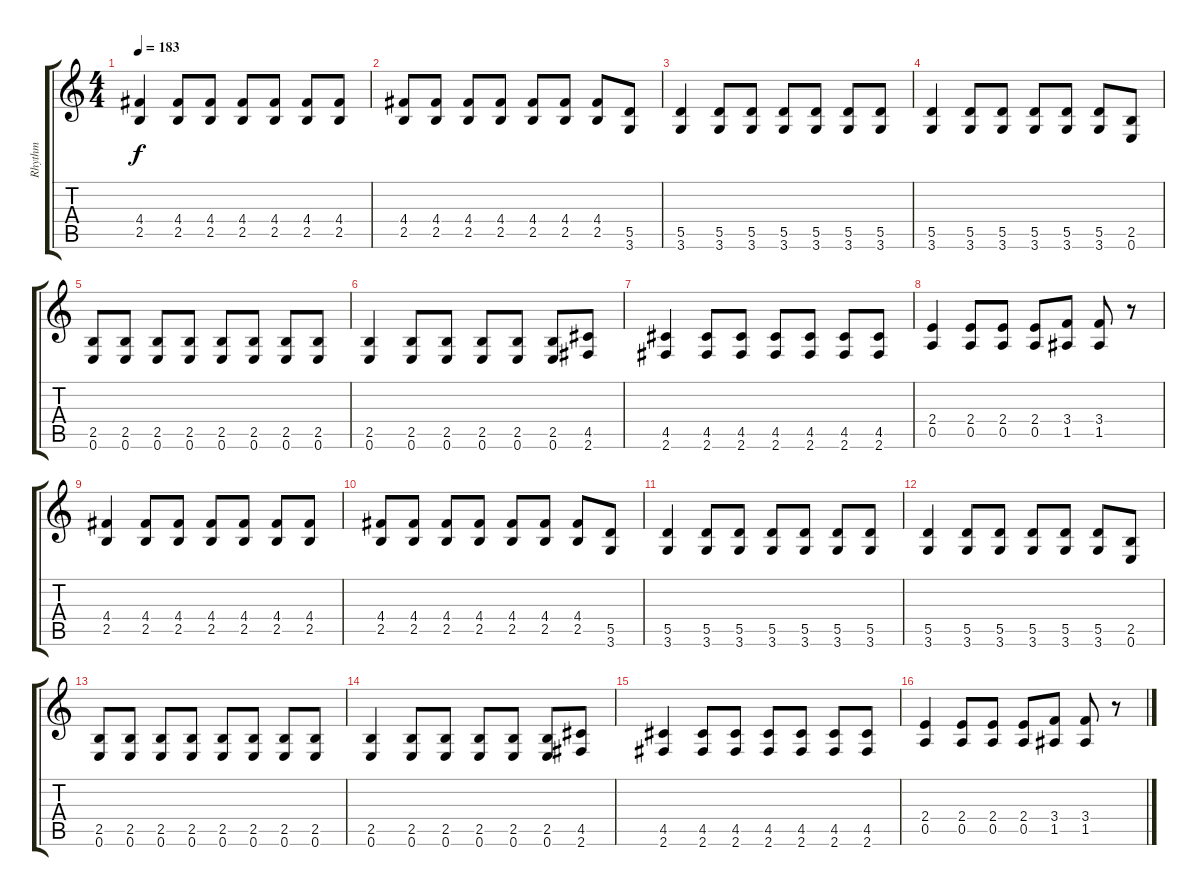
\track ("Rhythm" "Rhythm") {instrument overdrivenguitar}
\staff {score tabs}
\tuning (E4 B3 G3 D3 A2 E2) {hide}
\ts (4 4)
\tempo 183
\clef g2
\ks c
(4.4 2.5).4{dy f} (4.4 2.5).8 (4.4 2.5).8 (4.4 2.5).8 (4.4 2.5).8 (4.4 2.5).8 (4.4 2.5).8 |
(4.4 2.5).8 (4.4 2.5).8 (4.4 2.5).8 (4.4 2.5).8 (4.4 2.5).8 (4.4 2.5).8 (4.4 2.5).8 (5.5 3.6).8 |
(5.5 3.6).4 (5.5 3.6).8 (5.5 3.6).8 (5.5 3.6).8 (5.5 3.6).8 (5.5 3.6).8 (5.5 3.6).8 |
(5.5 3.6).4 (5.5 3.6).8 (5.5 3.6).8 (5.5 3.6).8 (5.5 3.6).8 (5.5 3.6).8 (2.5 0.6).8 |
(2.5 0.6).8 (2.5 0.6).8 (2.5 0.6).8 (2.5 0.6).8 (2.5 0.6).8 (2.5 0.6).8 (2.5 0.6).8 (2.5 0.6).8 |
(2.5 0.6).4 (2.5 0.6).8 (2.5 0.6).8 (2.5 0.6).8 (2.5 0.6).8 (2.5 0.6).8 (4.5 2.6).8 |
(4.5 2.6).4 (4.5 2.6).8 (4.5 2.6).8 (4.5 2.6).8 (4.5 2.6).8 (4.5 2.6).8 (4.5 2.6).8 |
(2.4 0.5).4 (2.4 0.5).8 (2.4 0.5).8 (2.4 0.5).8 (3.4 1.5).8 (3.4 1.5).8 r.8 |
(4.4 2.5).4 (4.4 2.5).8 (4.4 2.5).8 (4.4 2.5).8 (4.4 2.5).8 (4.4 2.5).8 (4.4 2.5).8 |
(4.4 2.5).8 (4.4 2.5).8 (4.4 2.5).8 (4.4 2.5).8 (4.4 2.5).8 (4.4 2.5).8 (4.4 2.5).8 (5.5 3.6).8 |
(5.5 3.6).4 (5.5 3.6).8 (5.5 3.6).8 (5.5 3.6).8 (5.5 3.6).8 (5.5 3.6).8 (5.5 3.6).8 |
(5.5 3.6).4 (5.5 3.6).8 (5.5 3.6).8 (5.5 3.6).8 (5.5 3.6).8 (5.5 3.6).8 (2.5 0.6).8 |
(2.5 0.6).8 (2.5 0.6).8 (2.5 0.6).8 (2.5 0.6).8 (2.5 0.6).8 (2.5 0.6).8 (2.5 0.6).8 (2.5 0.6).8 |
(2.5 0.6).4 (2.5 0.6).8 (2.5 0.6).8 (2.5 0.6).8 (2.5 0.6).8 (2.5 0.6).8 (4.5 2.6).8 |
(4.5 2.6).4 (4.5 2.6).8 (4.5 2.6).8 (4.5 2.6).8 (4.5 2.6).8 (4.5 2.6).8 (4.5 2.6).8 |
(2.4 0.5).4 (2.4 0.5).8 (2.4 0.5).8 (2.4 0.5).8 (3.4 1.5).8 (3.4 1.5).8 r.8
